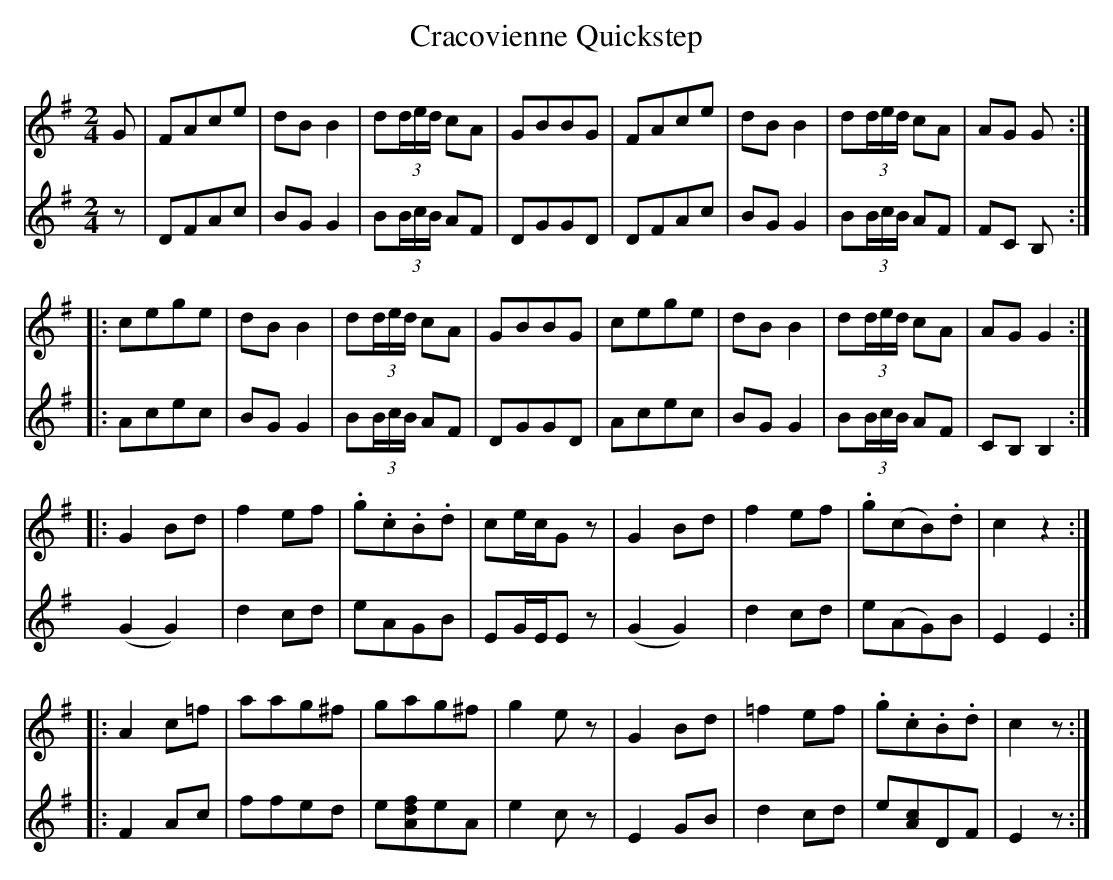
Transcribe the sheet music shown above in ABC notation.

X:1
T:Cracovienne Quickstep
M:2/4
L:1/8
K:G
V:1
G|FAce|dB B2|d(3d/e/d/ cA|GBBG|FAce|dB B2|d(3d/e/d/ cA|AG G:|
|:cege|dB B2|d(3d/e/d/ cA|GBBG|cege|dB B2|d(3d/e/d/ cA|AG G2:|
|:G2 Bd |f2 ef|.g.c.B.d|ce/c/G z|G2 Bd|f2 ef|.g(cB).d|c2 z2:|
|:A2 c=f|aag^f|gag^f|g2 ez|G2 Bd|=f2 ef|.g.c.B.d|c2 z:|
V:2
z|DFAc|BG G2|B(3B/c/B/ AF|DGGD|DFAc|BG G2|B(3B/c/B/ AF|FC B,:|
|:Acec|BG G2 |B(3B/c/B/ AF|DGGD|Acec|BG G2|B(3B/c/B/ AF|CB, B,2:|
(G2G2)|d2 cd|eAGB|EG/E/E z|(G2G2)|d2 cd|e(AG)B|E2E2:|
|:F2 Ac|ffed|e[Adf]eA|e2c z|E2 GB|d2 cd|e[Ac]DF|E2 z:|]
